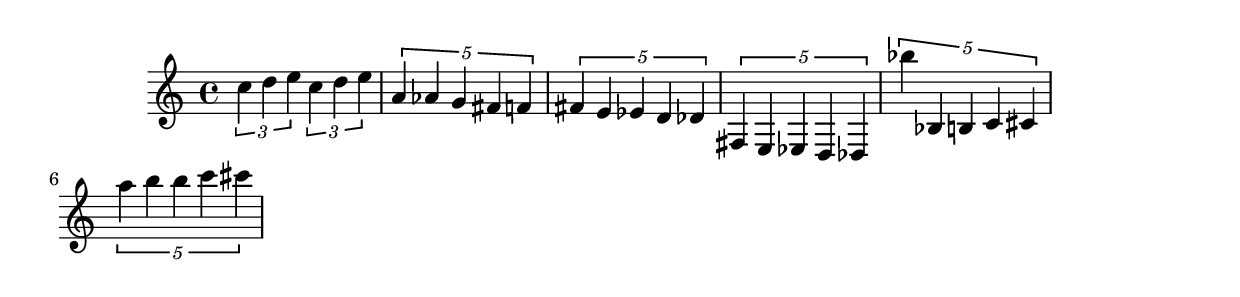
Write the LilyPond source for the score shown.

\header {

    texidoc = "Tuplet brackets stay clear of the staff. The
slope is determined by the graphical characteristic of the notes, but
if the musical pattern does not follow graphical slope, then the
bracket is horizontal

The bracket direction is determined by the dominating stem direction.
 
"

}

\layout {
  ragged-right = ##t 
}

\version "2.7.39"

\new Voice {
  \relative c'' {
    \times 2/3 { c4 d e}
    \times 2/3 { c4 d e}
  }
  
  \relative c' {
    \times 4/5 { a'4 as g fis f }
    \times 4/5 { fis4 e es d des }
    \times 4/5 { fis,4 e es d des }
    \times 4/5 { bes'''4 bes,, b c cis }
    \times 4/5 { a''4 b b c cis }
  }
}

